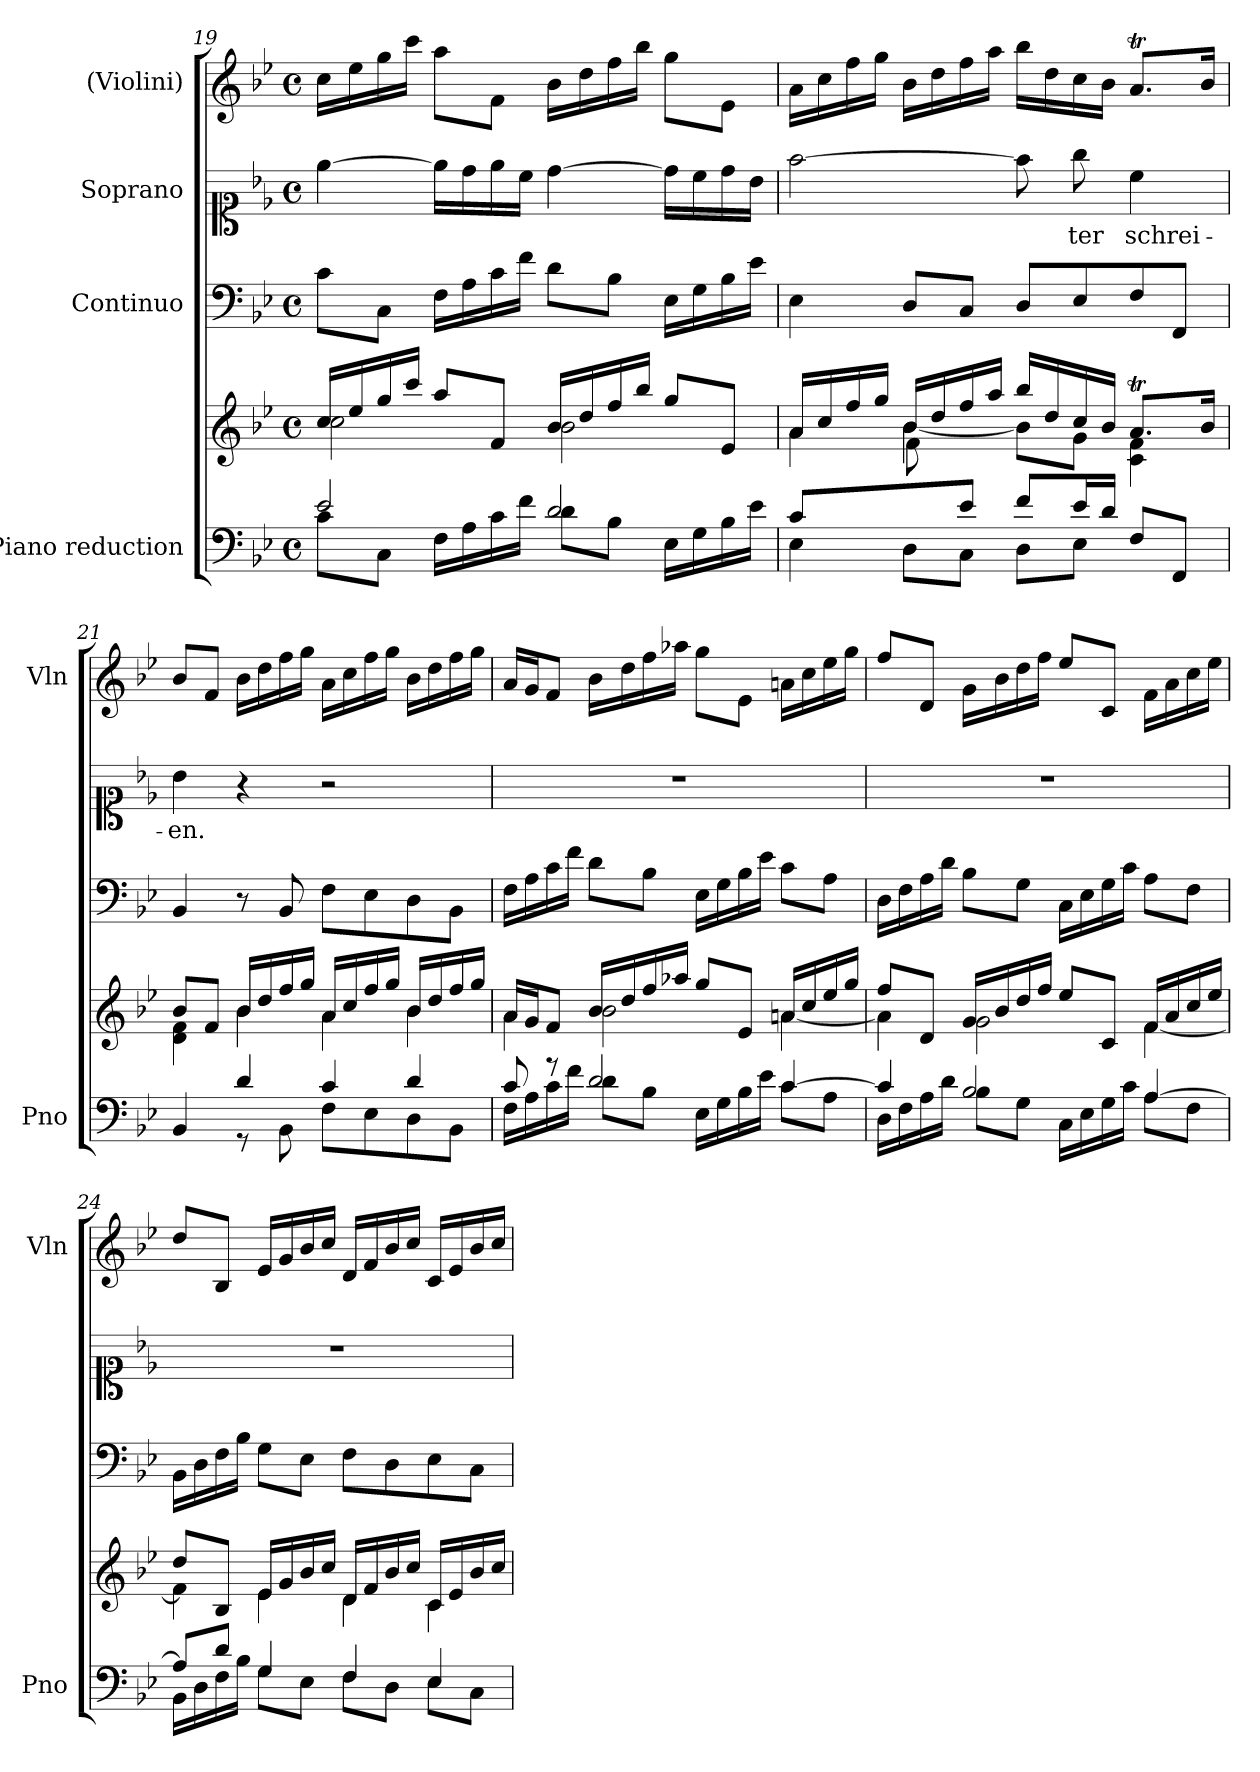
**kern	**kern	**kern	**kern	**text	**kern
*part4	*part4	*part3	*part2	*part2	*part1
*staff5	*staff4	*staff3	*staff2	*staff2	*staff1
*I"Piano reduction	*	*I"Continuo	*I"Soprano	*	*I"(Violini)
*I'Pno	*	*	*	*	*I'Vln
*clefF4	*clefG2	*clefF4	*clefC1	*	*clefG2
*k[b-e-]	*k[b-e-]	*k[b-e-]	*k[b-e-]	*	*k[b-e-]
*M4/4	*M4/4	*M4/4	*M4/4	*	*M4/4
*met(c)	*met(c)	*met(c)	*met(c)	*	*met(c)
=19	=19	=19	=19	=19	=19
*^	*^	*	*	*	*
2e-/	8c\L	16cc/LL	2cc\	8c\L	[4ee-\	.	16cc\LL
.	.	16ee-/	.	.	.	.	16ee-\
.	8C\J	16gg/	.	8C\J	.	.	16gg\
.	.	16ccc/JJ	.	.	.	.	16ccc\JJ
.	16F\LL	8aa/L	.	16F\LL	16ee-\LL]	.	8aa\L
.	16A\	.	.	16A\	16dd\	.	.
.	16c\	8f/J	.	16c\	16ee-\	.	8f\J
.	16f\JJ	.	.	16f\JJ	16cc\JJ	.	.
2d/	8d\L	16b-/LL	2b-\	8d\L	[4dd\	.	16b-\LL
.	.	16dd/	.	.	.	.	16dd\
.	8B-\J	16ff/	.	8B-\J	.	.	16ff\
.	.	16bb-/JJ	.	.	.	.	16bb-\JJ
.	16E-\LL	8gg/L	.	16E-\LL	16dd\LL]	.	8gg\L
.	16G\	.	.	16G\	16cc\	.	.
.	16B-\	8e-/J	.	16B-\	16dd\	.	8e-\J
.	16e-\JJ	.	.	16e-\JJ	16b-\JJ	.	.
=20	=20	=20	=20	=20	=20	=20	=20
*	*	*	*^	*	*	*	*
4c/	4E-\	16a/LL	4a\	4ryy	4E-\	[2ff\	.	16a\LL
.	.	16cc/	.	.	.	.	.	16cc\
.	.	16ff/	.	.	.	.	.	16ff\
.	.	16gg/JJ	.	.	.	.	.	16gg\JJ
8ryy	8D\L	16b-/LL	[4b-\	8f\L	8D/L	.	.	16b-\LL
.	.	16dd/	.	.	.	.	.	16dd\
8e-/J	8C\J	16ff/	.	2ryy	8C/J	.	.	16ff\
.	.	16aa/JJ	.	.	.	.	.	16aa\JJ
8f/L	8D\L	16bb-/LL	8b-\L]	.	8D/L	8ff\]	.	16bb-\LL
.	.	16dd/	.	.	.	.	.	16dd\
!	!	!	!	!	!	!	!LO:LY:b	!
16e-/L	8E-\J	16cc/	8g\J	.	8E-/	8gg\	-ter	16cc\
16d/JJ	.	16b-/JJ	.	.	.	.	.	16b-\JJ
!	!	!	!	!	!	!	!LO:LY:b	!
8F/L	4ryy	8.at/L	4c\ 4f\	.	8F/	4cc\	schrei-	8.at/L
8FF/J	.	.	.	8ryy	8FF/J	.	.	.
.	.	16b-/Jk	.	.	.	.	.	16b-/Jk
*	*	*	*v	*v	*	*	*	*
!!LO:LB:g=z
=21	=21	=21	=21	=21	=21	=21	=21
!	!	!	!	!	!	!LO:LY:b	!
4BB-/	4ryy	8b-/L	4d\ 4f\	4BB-/	4b-\	-en.	8b-/L
.	.	8f/J	.	.	.	.	8f/J
4d/	8r	16b-/LL	4b-\	8r	4r	.	16b-\LL
.	.	16dd/	.	.	.	.	16dd\
.	8BB-\	16ff/	.	8BB-/	.	.	16ff\
.	.	16gg/JJ	.	.	.	.	16gg\JJ
4c/	8F\L	16a/LL	4a\	8F\L	2r	.	16a\LL
.	.	16cc/	.	.	.	.	16cc\
.	8E-\	16ff/	.	8E-\	.	.	16ff\
.	.	16gg/JJ	.	.	.	.	16gg\JJ
4d/	8D\	16b-/LL	4b-\	8D\	.	.	16b-\LL
.	.	16dd/	.	.	.	.	16dd\
.	8BB-\J	16ff/	.	8BB-\J	.	.	16ff\
.	.	16gg/JJ	.	.	.	.	16gg\JJ
=22	=22	=22	=22	=22	=22	=22	=22
8c/	16F\LL	16a/LL	4a\	16F\LL	1r	.	16a/LL
.	16A\	16g/J	.	16A\	.	.	16g/J
8r	16c\	8f/J	.	16c\	.	.	8f/J
.	16f\JJ	.	.	16f\JJ	.	.	.
2d/	8d\L	16b-/LL	2b-\	8d\L	.	.	16b-\LL
.	.	16dd/	.	.	.	.	16dd\
.	8B-\J	16ff/	.	8B-\J	.	.	16ff\
.	.	16aa-X/JJ	.	.	.	.	16aa-X\JJ
.	16E-\LL	8gg/L	.	16E-\LL	.	.	8gg\L
.	16G\	.	.	16G\	.	.	.
.	16B-\	8e-/J	.	16B-\	.	.	8e-\J
.	16e-\JJ	.	.	16e-\JJ	.	.	.
[4c/	8c\L	16an/LL	[4a\	8c\L	.	.	16an\LL
.	.	16cc/	.	.	.	.	16cc\
.	8A\J	16ee-/	.	8A\J	.	.	16ee-\
.	.	16gg/JJ	.	.	.	.	16gg\JJ
=23	=23	=23	=23	=23	=23	=23	=23
4c/]	16D\LL	8ff/L	4a\]	16D\LL	1r	.	8ff/L
.	16F\	.	.	16F\	.	.	.
.	16A\	8d/J	.	16A\	.	.	8d/J
.	16d\JJ	.	.	16d\JJ	.	.	.
2B-/	8B-\L	16g/LL	2g\	8B-\L	.	.	16g\LL
.	.	16b-/	.	.	.	.	16b-\
.	8G\J	16dd/	.	8G\J	.	.	16dd\
.	.	16ff/JJ	.	.	.	.	16ff\JJ
.	16C\LL	8ee-/L	.	16C\LL	.	.	8ee-/L
.	16E-\	.	.	16E-\	.	.	.
.	16G\	8c/J	.	16G\	.	.	8c/J
.	16c\JJ	.	.	16c\JJ	.	.	.
[4A/	8A\L	16f/LL	[4f\	8A\L	.	.	16f\LL
.	.	16a/	.	.	.	.	16a\
.	8F\J	16cc/	.	8F\J	.	.	16cc\
.	.	16ee-/JJ	.	.	.	.	16ee-\JJ
=24	=24	=24	=24	=24	=24	=24	=24
8A/L]	16BB-\LL	8dd/L	4f\]	16BB-\LL	1r	.	8dd/L
.	16D\	.	.	16D\	.	.	.
8d/J	16F\	8B-/J	.	16F\	.	.	8B-/J
.	16B-\JJ	.	.	16B-\JJ	.	.	.
4G/	8G\L	16e-/LL	4e-\	8G\L	.	.	16e-/LL
.	.	16g/	.	.	.	.	16g/
.	8E-\J	16b-/	.	8E-\J	.	.	16b-/
.	.	16cc/JJ	.	.	.	.	16cc/JJ
4F/	8F\L	16d/LL	4d\	8F\L	.	.	16d/LL
.	.	16f/	.	.	.	.	16f/
.	8D\J	16b-/	.	8D\	.	.	16b-/
.	.	16cc/JJ	.	.	.	.	16cc/JJ
4E-/	8E-\L	16c/LL	4c\	8E-\	.	.	16c/LL
.	.	16e-/	.	.	.	.	16e-/
.	8C\J	16b-/	.	8C\J	.	.	16b-/
.	.	16cc/JJ	.	.	.	.	16cc/JJ
*v	*v	*	*	*	*	*	*
*	*v	*v	*	*	*	*
=	=	=	=	=	=
*-	*-	*-	*-	*-	*-
